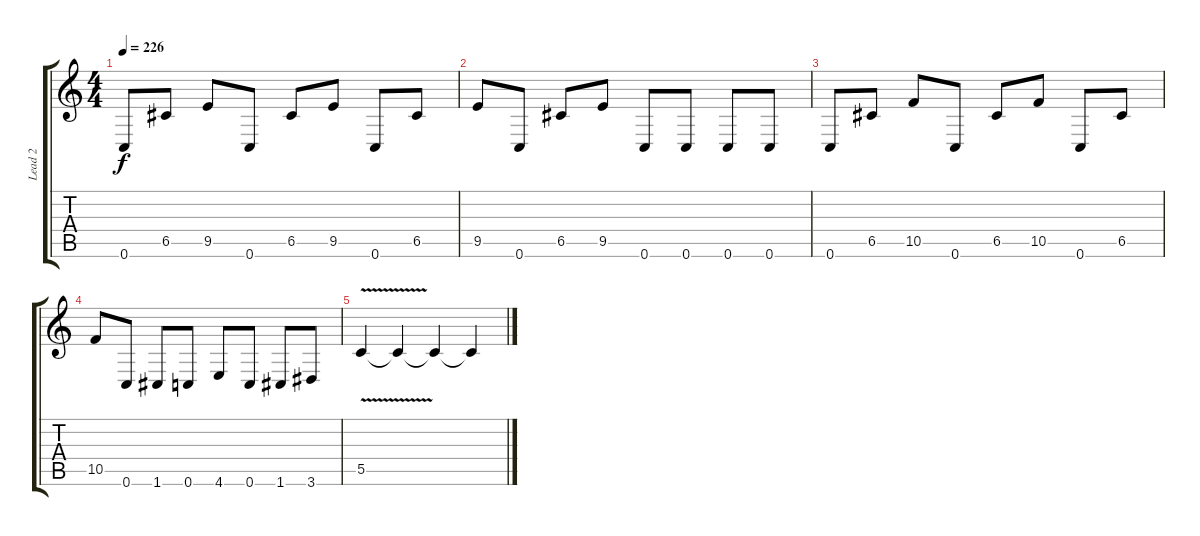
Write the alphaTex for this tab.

\track ("Lead 2" "Lead 2") {instrument distortionguitar}
\staff {score tabs}
\tuning (D4 A3 F3 C3 G2 C2) {hide}
\ts (4 4)
\tempo 226
\clef g2
\ks c
0.6.8{dy f} 6.5.8 9.5.8 0.6.8 6.5.8 9.5.8 0.6.8 6.5.8 |
9.5.8 0.6.8 6.5.8 9.5.8 0.6.8 0.6.8 0.6.8 0.6.8 |
0.6.8 6.5.8 10.5.8 0.6.8 6.5.8 10.5.8 0.6.8 6.5.8 |
10.5.8 0.6.8 1.6.8 0.6.8 4.6.8 0.6.8 1.6.8 3.6.8 |
5.5{v}.4 5.5{t}.4 5.5{t}.4 5.5{t}.4
